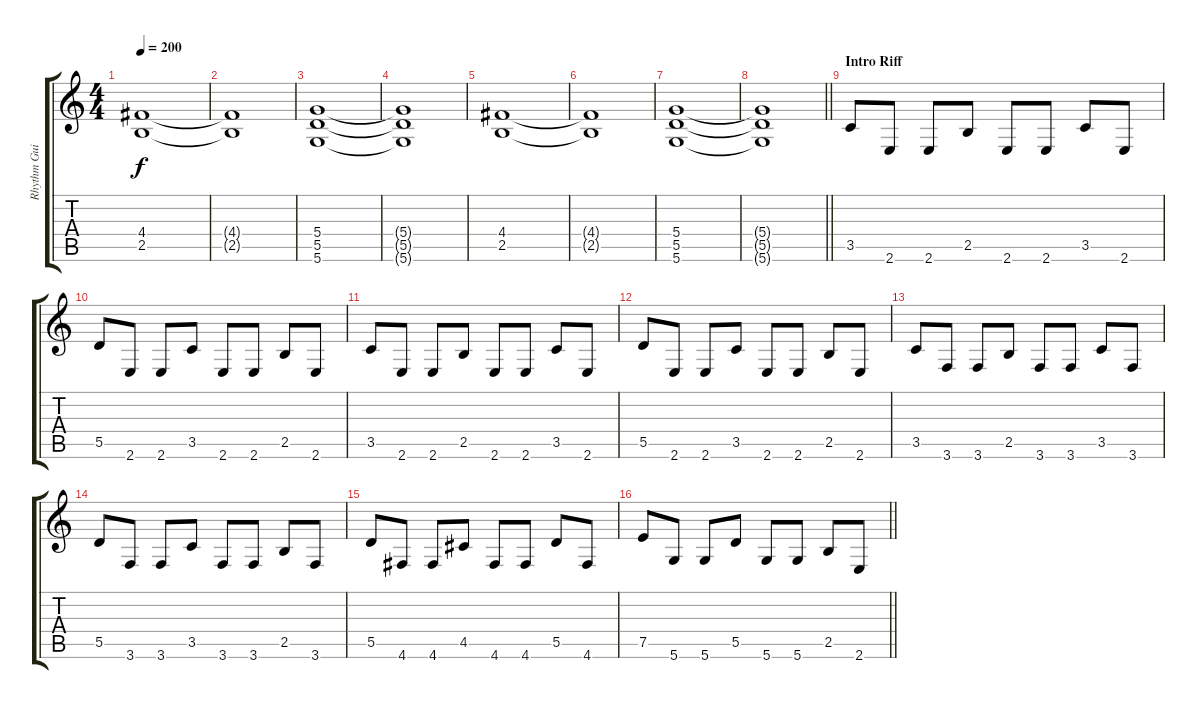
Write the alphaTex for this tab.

\track ("Rhythm Guitar" "Rhythm Gui") {instrument distortionguitar}
\staff {score tabs}
\tuning (E4 B3 G3 D3 A2 D2) {hide}
\ts (4 4)
\tempo 200
\clef g2
\ks c
(4.4 2.5).1{dy f} |
(4.4{t} 2.5{t}).1 |
(5.4 5.5 5.6).1 |
(5.4{t} 5.5{t} 5.6{t}).1 |
(4.4 2.5).1 |
(4.4{t} 2.5{t}).1 |
(5.4 5.5 5.6).1 |
\barLineRight lightlight
(5.4{t} 5.5{t} 5.6{t}).1 |
\section ("" "Intro Riff")
3.5.8 2.6.8 2.6.8 2.5.8 2.6.8 2.6.8 3.5.8 2.6.8 |
5.5.8 2.6.8 2.6.8 3.5.8 2.6.8 2.6.8 2.5.8 2.6.8 |
3.5.8 2.6.8 2.6.8 2.5.8 2.6.8 2.6.8 3.5.8 2.6.8 |
5.5.8 2.6.8 2.6.8 3.5.8 2.6.8 2.6.8 2.5.8 2.6.8 |
3.5.8 3.6.8 3.6.8 2.5.8 3.6.8 3.6.8 3.5.8 3.6.8 |
5.5.8 3.6.8 3.6.8 3.5.8 3.6.8 3.6.8 2.5.8 3.6.8 |
5.5.8 4.6.8 4.6.8 4.5.8 4.6.8 4.6.8 5.5.8 4.6.8 |
\barLineRight lightlight
7.5.8 5.6.8 5.6.8 5.5.8 5.6.8 5.6.8 2.5.8 2.6.8
